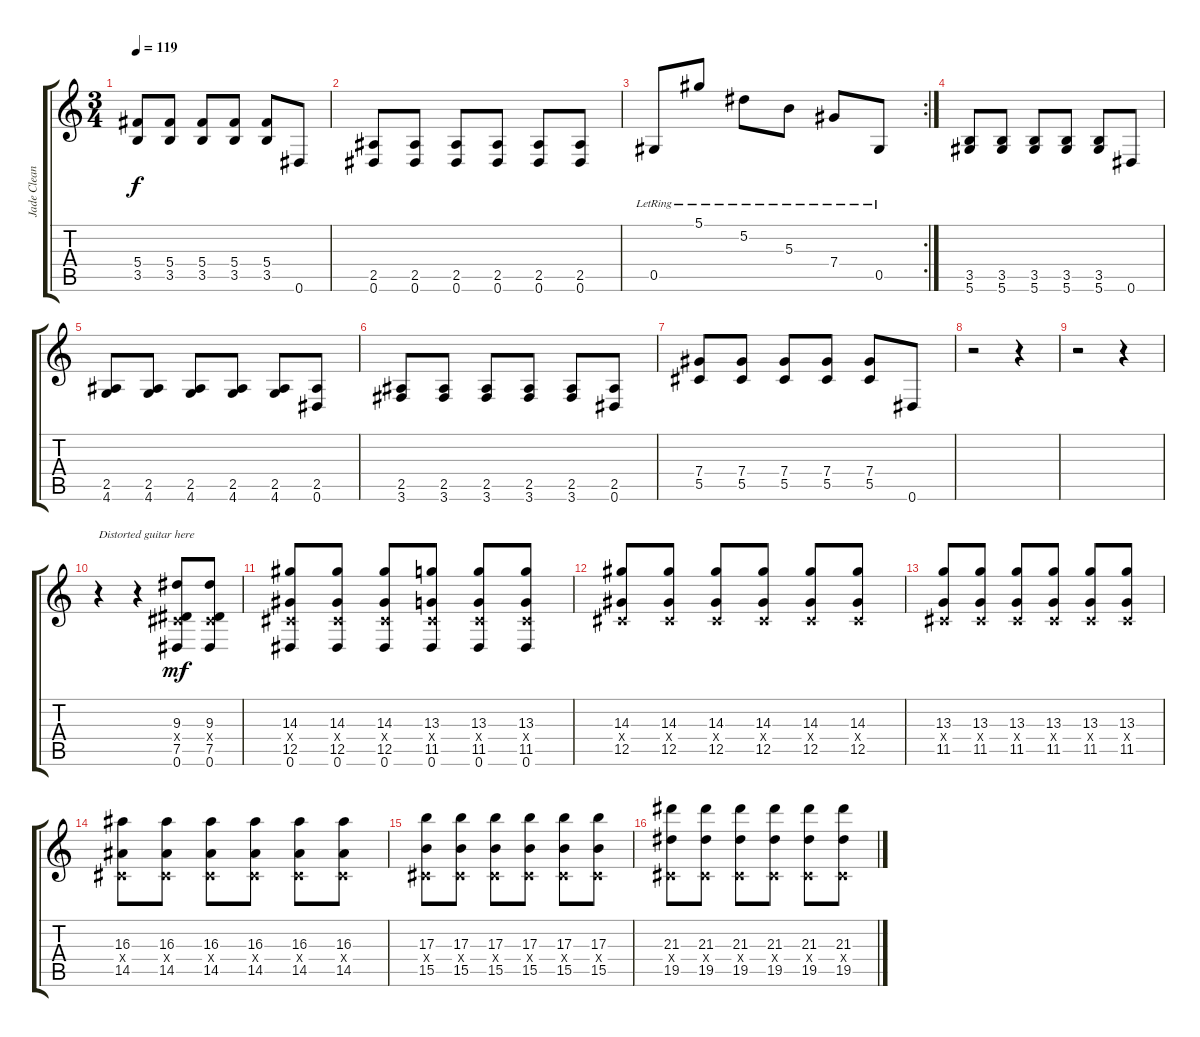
\track ("Jade Clean" "Jade Clean") {instrument electricguitarjazz}
\staff {score tabs}
\tuning (Eb4 Bb3 Gb3 Db3 Ab2 Eb2) {hide}
\ts (3 4)
\tempo 119
\clef g2
\ks c
(5.4 3.5).8{dy f instrument acousticguitarsteel} (5.4 3.5).8 (5.4 3.5).8 (5.4 3.5).8 (5.4 3.5).8 0.6.8 |
(2.5 0.6).8{instrument acousticguitarsteel} (2.5 0.6).8 (2.5 0.6).8 (2.5 0.6).8 (2.5 0.6).8 (2.5 0.6).8 |
\rc 2
0.5{lr}.8{instrument acousticguitarsteel} 5.1{lr}.8 5.2{lr}.8 5.3{lr}.8 7.4{lr}.8 0.5{lr}.8 |
(3.5 5.6).8{instrument acousticguitarsteel} (3.5 5.6).8 (3.5 5.6).8 (3.5 5.6).8 (3.5 5.6).8 0.6.8 |
(2.5 4.6).8{volume 4 instrument acousticguitarsteel} (2.5 4.6).8 (2.5 4.6).8 (2.5 4.6).8 (2.5 4.6).8 (2.5 0.6).8 |
(2.5 3.6).8 (2.5 3.6).8 (2.5 3.6).8 (2.5 3.6).8 (2.5 3.6).8 (2.5 0.6).8 |
(7.4 5.5).8 (7.4 5.5).8 (7.4 5.5).8 (7.4 5.5).8 (7.4 5.5).8 0.6.8 |
r.2 r.4 |
r.2 r.4 |
r.4{txt "Distorted guitar here"} r.4 (9.3 0.4{x} 7.5 0.6).8{dy mf volume 13 instrument distortionguitar} (9.3 0.4{x} 7.5 0.6).8 |
(14.3 0.4{x} 12.5 0.6).8{instrument distortionguitar} (14.3 0.4{x} 12.5 0.6).8 (14.3 0.4{x} 12.5 0.6).8 (13.3 0.4{x} 11.5 0.6).8 (13.3 0.4{x} 11.5 0.6).8 (13.3 0.4{x} 11.5 0.6).8 |
(14.3 0.4{x} 12.5).8{instrument distortionguitar} (14.3 0.4{x} 12.5).8 (14.3 0.4{x} 12.5).8 (14.3 0.4{x} 12.5).8 (14.3 0.4{x} 12.5).8 (14.3 0.4{x} 12.5).8 |
(13.3 0.4{x} 11.5).8{instrument distortionguitar} (13.3 0.4{x} 11.5).8 (13.3 0.4{x} 11.5).8 (13.3 0.4{x} 11.5).8 (13.3 0.4{x} 11.5).8 (13.3 0.4{x} 11.5).8 |
(16.3 0.4{x} 14.5).8{instrument distortionguitar} (16.3 0.4{x} 14.5).8 (16.3 0.4{x} 14.5).8 (16.3 0.4{x} 14.5).8 (16.3 0.4{x} 14.5).8 (16.3 0.4{x} 14.5).8 |
(17.3 0.4{x} 15.5).8{instrument distortionguitar} (17.3 0.4{x} 15.5).8 (17.3 0.4{x} 15.5).8 (17.3 0.4{x} 15.5).8 (17.3 0.4{x} 15.5).8 (17.3 0.4{x} 15.5).8 |
(21.3 0.4{x} 19.5).8{instrument distortionguitar} (21.3 0.4{x} 19.5).8 (21.3 0.4{x} 19.5).8 (21.3 0.4{x} 19.5).8 (21.3 0.4{x} 19.5).8 (21.3 0.4{x} 19.5).8
